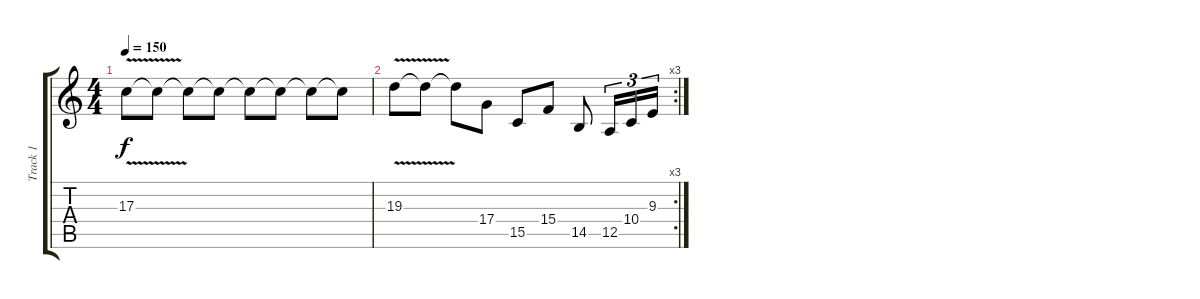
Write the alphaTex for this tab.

\track ("Track 1" "Track 1") {instrument lead5charang}
\staff {score tabs}
\tuning (E4 B3 G3 D3 A2 E2) {hide}
\ts (4 4)
\tempo 150
\clef g2
\ks c
17.3{v}.8{dy f} 17.3{t}.8 17.3{t}.8 17.3{t}.8 17.3{t}.8 17.3{t}.8 17.3{t}.8 17.3{t}.8 |
\rc 3
19.3{v}.8 19.3{t}.8 19.3{t}.8 17.4.8 15.5.8 15.4.8 14.5.8 12.5.16{tu (3 2)} 10.4.16{tu (3 2)} 9.3.16{tu (3 2)}
